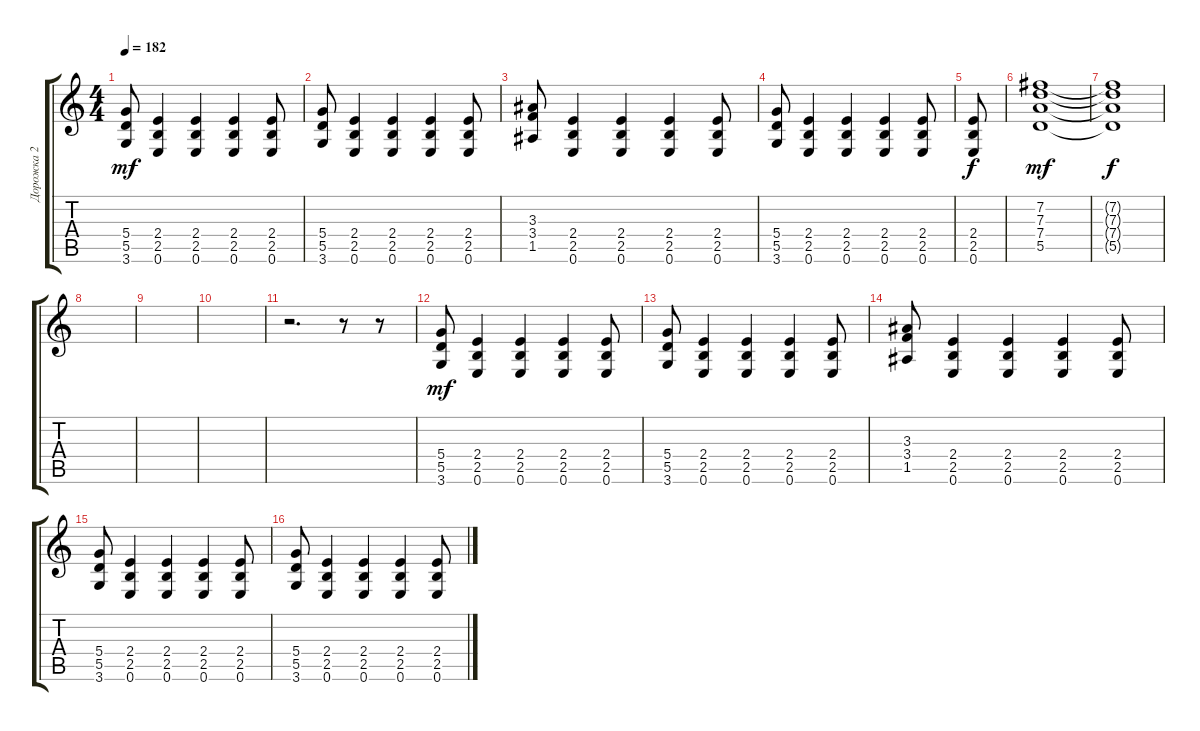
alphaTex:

\track ("Дорожка 2" "Дорожка 2") {instrument overdrivenguitar}
\staff {score tabs}
\tuning (E4 B3 G3 D3 A2 E2) {hide}
\ts (4 4)
\tempo 182
\clef g2
\ks c
(5.4 5.5 3.6).8{dy mf instrument overdrivenguitar} (2.4 2.5 0.6).4 (2.4 2.5 0.6).4 (2.4 2.5 0.6).4 (2.4 2.5 0.6).8 |
(5.4 5.5 3.6).8 (2.4 2.5 0.6).4 (2.4 2.5 0.6).4 (2.4 2.5 0.6).4 (2.4 2.5 0.6).8 |
(3.3 3.4 1.5).8 (2.4 2.5 0.6).4 (2.4 2.5 0.6).4 (2.4 2.5 0.6).4 (2.4 2.5 0.6).8 |
(5.4 5.5 3.6).8 (2.4 2.5 0.6).4 (2.4 2.5 0.6).4 (2.4 2.5 0.6).4 (2.4 2.5 0.6).8 |
(2.4 2.5 0.6).8{dy f} |
(7.2 7.3 7.4 5.5).1{dy mf} |
(7.2{t} 7.3{t} 7.4{t} 5.5{t}).1{dy f} |
|
|
|
r.2{d} r.8 r.8 |
(5.4 5.5 3.6).8{dy mf instrument overdrivenguitar} (2.4 2.5 0.6).4 (2.4 2.5 0.6).4 (2.4 2.5 0.6).4 (2.4 2.5 0.6).8 |
(5.4 5.5 3.6).8 (2.4 2.5 0.6).4 (2.4 2.5 0.6).4 (2.4 2.5 0.6).4 (2.4 2.5 0.6).8 |
(3.3 3.4 1.5).8 (2.4 2.5 0.6).4 (2.4 2.5 0.6).4 (2.4 2.5 0.6).4 (2.4 2.5 0.6).8 |
(5.4 5.5 3.6).8 (2.4 2.5 0.6).4 (2.4 2.5 0.6).4 (2.4 2.5 0.6).4 (2.4 2.5 0.6).8 |
(5.4 5.5 3.6).8 (2.4 2.5 0.6).4 (2.4 2.5 0.6).4 (2.4 2.5 0.6).4 (2.4 2.5 0.6).8
